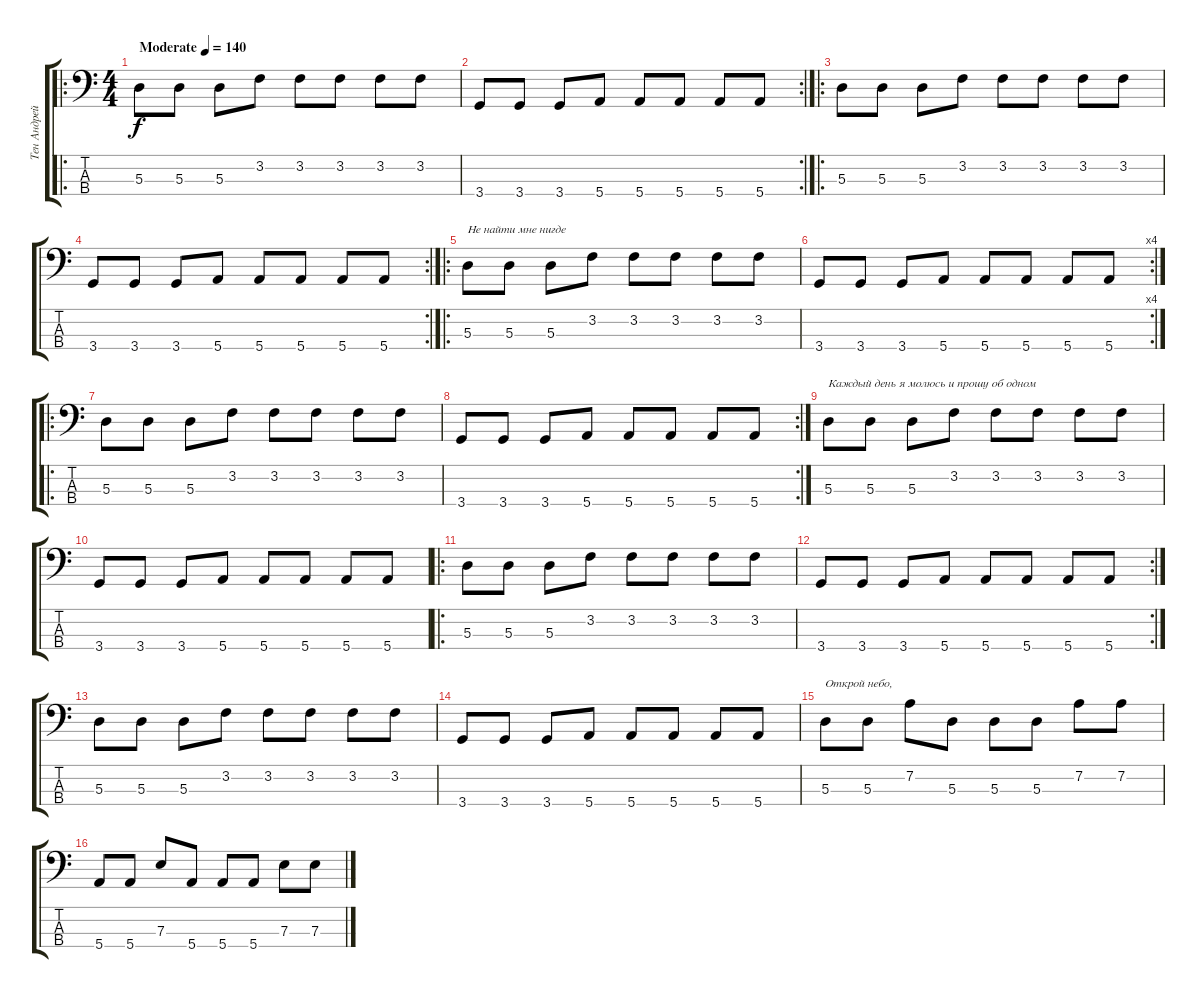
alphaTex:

\track ("Тен Андрей" "Тен Андрей") {instrument electricbassfinger}
\staff {score tabs}
\tuning (G2 D2 A1 E1) {hide}
\ro
\ts (4 4)
\tempo (140 "Moderate")
\clef f4
\ks c
5.3.8{dy f instrument electricbassfinger} 5.3.8 5.3.8 3.2.8 3.2.8 3.2.8 3.2.8 3.2.8 |
\rc 2
3.4.8 3.4.8 3.4.8 5.4.8 5.4.8 5.4.8 5.4.8 5.4.8 |
\ro
5.3.8 5.3.8 5.3.8 3.2.8 3.2.8 3.2.8 3.2.8 3.2.8 |
\rc 2
3.4.8 3.4.8 3.4.8 5.4.8 5.4.8 5.4.8 5.4.8 5.4.8 |
\ro
5.3.8{txt "Не найти мне нигде"} 5.3.8 5.3.8 3.2.8 3.2.8 3.2.8 3.2.8 3.2.8 |
\rc 4
3.4.8 3.4.8 3.4.8 5.4.8 5.4.8 5.4.8 5.4.8 5.4.8 |
\ro
5.3.8 5.3.8 5.3.8 3.2.8 3.2.8 3.2.8 3.2.8 3.2.8 |
\rc 2
3.4.8 3.4.8 3.4.8 5.4.8 5.4.8 5.4.8 5.4.8 5.4.8 |
5.3.8{txt "Каждый день я молюсь и прошу об одном"} 5.3.8 5.3.8 3.2.8 3.2.8 3.2.8 3.2.8 3.2.8 |
3.4.8 3.4.8 3.4.8 5.4.8 5.4.8 5.4.8 5.4.8 5.4.8 |
\ro
5.3.8 5.3.8 5.3.8 3.2.8 3.2.8 3.2.8 3.2.8 3.2.8 |
\rc 2
3.4.8 3.4.8 3.4.8 5.4.8 5.4.8 5.4.8 5.4.8 5.4.8 |
5.3.8 5.3.8 5.3.8 3.2.8 3.2.8 3.2.8 3.2.8 3.2.8 |
3.4.8 3.4.8 3.4.8 5.4.8 5.4.8 5.4.8 5.4.8 5.4.8 |
5.3.8{txt "Открой небо, "} 5.3.8 7.2.8 5.3.8 5.3.8 5.3.8 7.2.8 7.2.8 |
5.4.8 5.4.8 7.3.8 5.4.8 5.4.8 5.4.8 7.3.8 7.3.8
